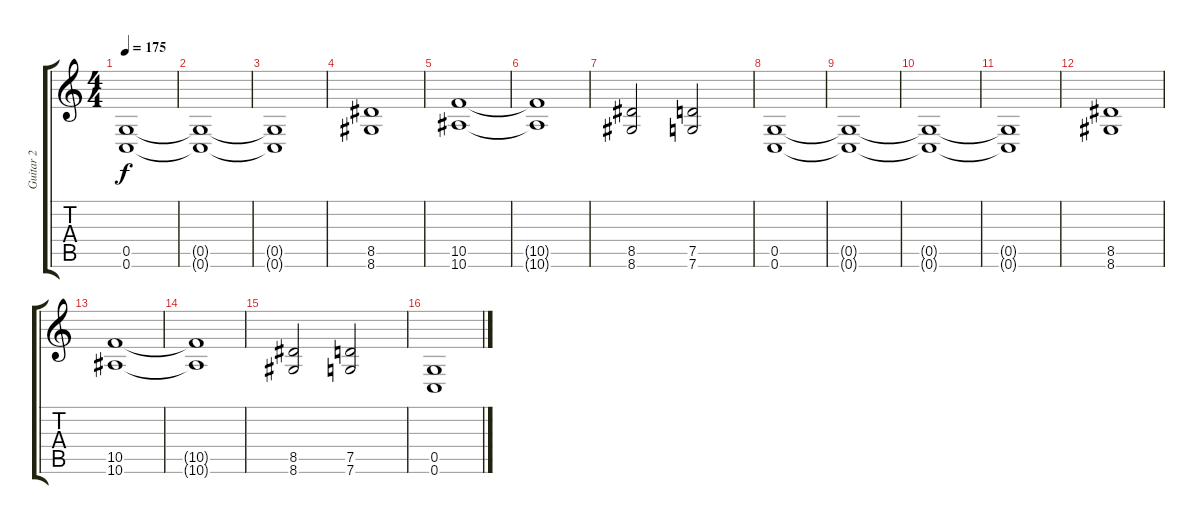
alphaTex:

\track ("Guitar 2" "Guitar 2") {instrument distortionguitar}
\staff {score tabs}
\tuning (D4 A3 F3 C3 G2 C2) {hide}
\ts (4 4)
\tempo 175
\clef g2
\ks c
(0.5{t} 0.6{t}).1{dy f} |
(0.5{t} 0.6{t}).1 |
(0.5{t} 0.6{t}).1 |
(8.5 8.6).1 |
(10.5 10.6).1 |
(10.5{t} 10.6{t}).1 |
(8.5 8.6).2 (7.5 7.6).2 |
(0.5 0.6).1 |
(0.5{t} 0.6{t}).1 |
(0.5{t} 0.6{t}).1 |
(0.5{t} 0.6{t}).1 |
(8.5 8.6).1 |
(10.5 10.6).1 |
(10.5{t} 10.6{t}).1 |
(8.5 8.6).2 (7.5 7.6).2 |
(0.5 0.6).1
